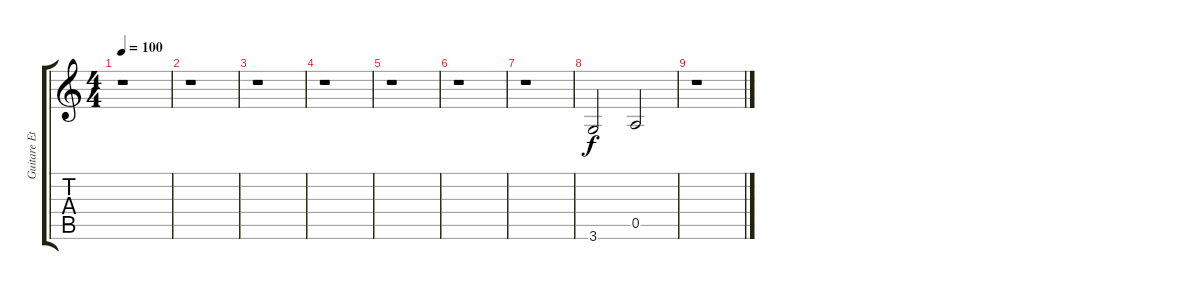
\track ("Guitare Etouffer" "Guitare Et") {instrument electricguitarmuted}
\staff {score tabs}
\tuning (E4 B3 G3 D3 A2 E2) {hide}
\ts (4 4)
\tempo 100
\clef g2
\ks c
r.1{dy mf} |
r.1 |
r.1 |
r.1 |
r.1 |
r.1 |
r.1 |
3.6.2{dy f} 0.5.2 |
r.1
